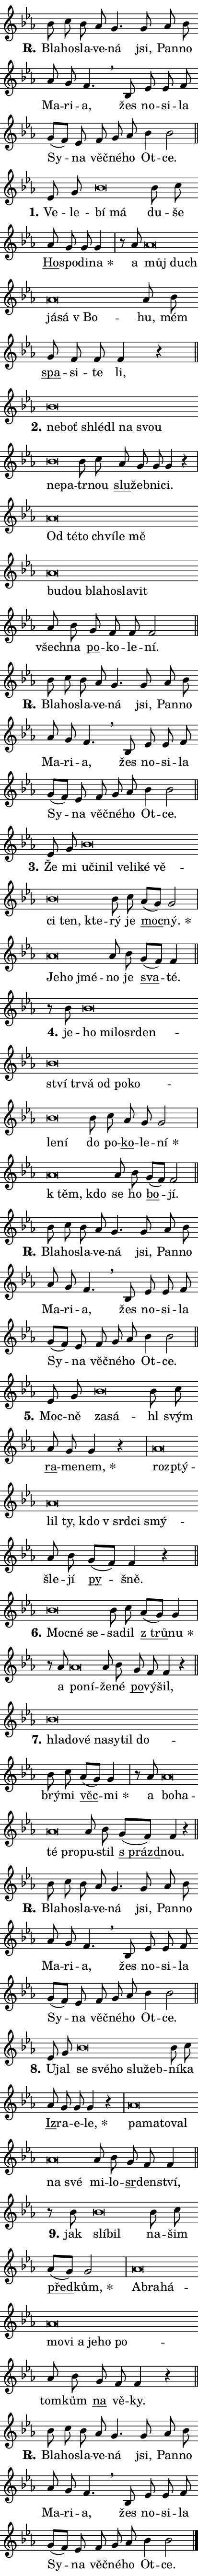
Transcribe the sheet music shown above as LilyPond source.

\version "2.22.1"
\header { tagline = "" }
\paper {
  indent = 0\cm
  top-margin = 0\cm
  right-margin = 0\cm
  bottom-margin = 0\cm
  left-margin = 0\cm
  paper-width = 7\cm
  page-breaking = #ly:one-page-breaking
  system-system-spacing.basic-distance = #11
  score-system-spacing.basic-distance = #11
  ragged-last = ##f
}


%% Author: Thomas Morley
%% https://lists.gnu.org/archive/html/lilypond-user/2020-05/msg00002.html
#(define (line-position grob)
"Returns position of @var[grob} in current system:
   @code{'start}, if at first time-step
   @code{'end}, if at last time-step
   @code{'middle} otherwise
"
  (let* ((col (ly:item-get-column grob))
         (ln (ly:grob-object col 'left-neighbor))
         (rn (ly:grob-object col 'right-neighbor))
         (col-to-check-left (if (ly:grob? ln) ln col))
         (col-to-check-right (if (ly:grob? rn) rn col))
         (break-dir-left
           (and
             (ly:grob-property col-to-check-left 'non-musical #f)
             (ly:item-break-dir col-to-check-left)))
         (break-dir-right
           (and
             (ly:grob-property col-to-check-right 'non-musical #f)
             (ly:item-break-dir col-to-check-right))))
        (cond ((eqv? 1 break-dir-left) 'start)
              ((eqv? -1 break-dir-right) 'end)
              (else 'middle))))

#(define (tranparent-at-line-position vctor)
  (lambda (grob)
  "Relying on @code{line-position} select the relevant enry from @var{vctor}.
Used to determine transparency,"
    (case (line-position grob)
      ((end) (not (vector-ref vctor 0)))
      ((middle) (not (vector-ref vctor 1)))
      ((start) (not (vector-ref vctor 2))))))

noteHeadBreakVisibility =
#(define-music-function (break-visibility)(vector?)
"Makes @code{NoteHead}s transparent relying on @var{break-visibility}"
#{
  \override NoteHead.transparent =
    #(tranparent-at-line-position break-visibility)
#})

#(define delete-ledgers-for-transparent-note-heads
  (lambda (grob)
    "Reads whether a @code{NoteHead} is transparent.
If so this @code{NoteHead} is removed from @code{'note-heads} from
@var{grob}, which is supposed to be @code{LedgerLineSpanner}.
As a result ledgers are not printed for this @code{NoteHead}"
    (let* ((nhds-array (ly:grob-object grob 'note-heads))
           (nhds-list
             (if (ly:grob-array? nhds-array)
                 (ly:grob-array->list nhds-array)
                 '()))
           ;; Relies on the transparent-property being done before
           ;; Staff.LedgerLineSpanner.after-line-breaking is executed.
           ;; This is fragile ...
           (to-keep
             (remove
               (lambda (nhd)
                 (ly:grob-property nhd 'transparent #f))
               nhds-list)))
      ;; TODO find a better method to iterate over grob-arrays, similiar
      ;; to filter/remove etc for lists
      ;; For now rebuilt from scratch
      (set! (ly:grob-object grob 'note-heads)  '())
      (for-each
        (lambda (nhd)
          (ly:pointer-group-interface::add-grob grob 'note-heads nhd))
        to-keep))))

hideNotes = {
  \noteHeadBreakVisibility #begin-of-line-visible
}
unHideNotes = {
  \noteHeadBreakVisibility #all-visible
}

% work-around for resetting accidentals
% https://lilypond.org/doc/v2.23/Documentation/notation/displaying-rhythms#unmetered-music
cadenzaMeasure = {
  \cadenzaOff
  \partial 1024 s1024
  \cadenzaOn
}

#(define-markup-command (accent layout props text) (markup?)
  "Underline accented syllable"
  (interpret-markup layout props
    #{\markup \override #'(offset . 4.3) \underline { #text }#}))

responsum = \markup \concat {
  "R" \hspace #-1.05 \path #0.1 #'((moveto 0 0.07) (lineto 0.9 0.8)) \hspace #0.05 "."
}

\layout {
    \context {
        \Staff
        \remove "Time_signature_engraver"
        \override LedgerLineSpanner.after-line-breaking = #delete-ledgers-for-transparent-note-heads
    }
    \context {
        \Voice {
            \override NoteHead.output-attributes = #'((class . "notehead"))
            \override Hairpin.height = #0.55
        }
    }
    \context {
        \Lyrics {
            \override StanzaNumber.output-attributes = #'((class . "stanzanumber"))
            \override LyricSpace.minimum-distance = #0.9
            \override LyricText.font-name = #"TeX Gyre Schola"
            \override LyricText.font-size = 1
            \override StanzaNumber.font-name = #"TeX Gyre Schola Bold"
            \override StanzaNumber.font-size = 1
        }
    }
}

% magnetic-lyrics.ily
%
%   written by
%     Jean Abou Samra <jean@abou-samra.fr>
%     Werner Lemberg <wl@gnu.org>
%
%   adapted by
%     Jiri Hon <jiri.hon@gmail.com>
%
% Version 2022-Apr-15

% https://www.mail-archive.com/lilypond-user@gnu.org/msg149350.html

#(define (Left_hyphen_pointer_engraver context)
   "Collect syllable-hyphen-syllable occurrences in lyrics and store
them in properties.  This engraver only looks to the left.  For
example, if the lyrics input is @code{foo -- bar}, it does the
following.

@itemize @bullet
@item
Set the @code{text} property of the @code{LyricHyphen} grob between
@q{foo} and @q{bar} to @code{foo}.

@item
Set the @code{left-hyphen} property of the @code{LyricText} grob with
text @q{foo} to the @code{LyricHyphen} grob between @q{foo} and
@q{bar}.
@end itemize

Use this auxiliary engraver in combination with the
@code{lyric-@/text::@/apply-@/magnetic-@/offset!} hook."
   (let ((hyphen #f)
         (text #f))
     (make-engraver
      (acknowledgers
       ((lyric-syllable-interface engraver grob source-engraver)
        (set! text grob)))
      (end-acknowledgers
       ((lyric-hyphen-interface engraver grob source-engraver)
        ;(when (not (grob::has-interface grob 'lyric-space-interface))
          (set! hyphen grob)));)
      ((stop-translation-timestep engraver)
       (when (and text hyphen)
         (ly:grob-set-object! text 'left-hyphen hyphen))
       (set! text #f)
       (set! hyphen #f)))))

#(define (lyric-text::apply-magnetic-offset! grob)
   "If the space between two syllables is less than the value in
property @code{LyricText@/.details@/.squash-threshold}, move the right
syllable to the left so that it gets concatenated with the left
syllable.

Use this function as a hook for
@code{LyricText@/.after-@/line-@/breaking} if the
@code{Left_@/hyphen_@/pointer_@/engraver} is active."
   (let ((hyphen (ly:grob-object grob 'left-hyphen #f)))
     (when hyphen
       (let ((left-text (ly:spanner-bound hyphen LEFT)))
         (when (grob::has-interface left-text 'lyric-syllable-interface)
           (let* ((common (ly:grob-common-refpoint grob left-text X))
                  (this-x-ext (ly:grob-extent grob common X))
                  (left-x-ext
                   (begin
                     ;; Trigger magnetism for left-text.
                     (ly:grob-property left-text 'after-line-breaking)
                     (ly:grob-extent left-text common X)))
                  ;; `delta` is the gap width between two syllables.
                  (delta (- (interval-start this-x-ext)
                            (interval-end left-x-ext)))
                  (details (ly:grob-property grob 'details))
                  (threshold (assoc-get 'squash-threshold details 0.2)))
             (when (< delta threshold)
               (let* (;; We have to manipulate the input text so that
                      ;; ligatures crossing syllable boundaries are not
                      ;; disabled.  For languages based on the Latin
                      ;; script this is essentially a beautification.
                      ;; However, for non-Western scripts it can be a
                      ;; necessity.
                      (lt (ly:grob-property left-text 'text))
                      (rt (ly:grob-property grob 'text))
                      (is-space (grob::has-interface hyphen 'lyric-space-interface))
                      (space (if is-space " " ""))
                      (space-markup (grob-interpret-markup grob " "))
                      (space-size (interval-length (ly:stencil-extent space-markup X)))
                      (extra-delta (if is-space space-size 0))
                      ;; Append new syllable.
                      (ltrt-space (if (and (string? lt) (string? rt))
                                (string-append lt space rt)
                                (make-concat-markup (list lt space rt))))
                      ;; Right-align `ltrt` to the right side.
                      (ltrt-space-markup (grob-interpret-markup
                               grob
                               (make-translate-markup
                                (cons (interval-length this-x-ext) 0)
                                (make-right-align-markup ltrt-space)))))
                 (begin
                   ;; Don't print `left-text`.
                   (ly:grob-set-property! left-text 'stencil #f)
                   ;; Set text and stencil (which holds all collected
                   ;; syllables so far) and shift it to the left.
                   (ly:grob-set-property! grob 'text ltrt-space)
                   (ly:grob-set-property! grob 'stencil ltrt-space-markup)
                   (ly:grob-translate-axis! grob (- (- delta extra-delta)) X))))))))))


#(define (lyric-hyphen::displace-bounds-first grob)
   ;; Make very sure this callback isn't triggered too early.
   (let ((left (ly:spanner-bound grob LEFT))
         (right (ly:spanner-bound grob RIGHT)))
     (ly:grob-property left 'after-line-breaking)
     (ly:grob-property right 'after-line-breaking)
     (ly:lyric-hyphen::print grob)))

squashThreshold = #0.4

\layout {
  \context {
    \Lyrics
    \consists #Left_hyphen_pointer_engraver
    \override LyricText.after-line-breaking =
      #lyric-text::apply-magnetic-offset!
    \override LyricHyphen.stencil = #lyric-hyphen::displace-bounds-first
    \override LyricText.details.squash-threshold = \squashThreshold
    \override LyricHyphen.minimum-distance = 0
    \override LyricHyphen.minimum-length = \squashThreshold
  }
}

squash = \override LyricText.details.squash-threshold = 9999
unSquash = \override LyricText.details.squash-threshold = \squashThreshold

left = \override LyricText.self-alignment-X = #LEFT
unLeft = \revert LyricText.self-alignment-X

starOffset = #(lambda (grob) 
                (let ((x_offset (ly:self-alignment-interface::aligned-on-x-parent grob)))
                  (if (= x_offset 0) 0 (+ x_offset 1.2))))

star = #(define-music-function (syllable)(string?)
"Append star separator at the end of a syllable"
#{
  \once \override LyricText.X-offset = #starOffset
  \lyricmode { \markup {
    #syllable
    \override #'((font-name . "TeX Gyre Schola Bold")) \hspace #0.2 \lower #0.65 \larger "*"
  } }
#})

starAccent = #(define-music-function (syllable)(string?)
"Append star separator at the end of a syllable and make accent"
#{
  \once \override LyricText.X-offset = #starOffset
  \lyricmode { \markup {
    \accent #syllable
    \override #'((font-name . "TeX Gyre Schola Bold")) \hspace #0.2 \lower #0.65 \larger "*"
  } }
#})

breath = #(define-music-function (syllable)(string?)
"Append breathing indicator at the end of a syllable"
#{
  \lyricmode { \markup { #syllable "+" } }
#})

optionalBreath = #(define-music-function (syllable)(string?)
"Append optional breathing indicator at the end of a syllable"
#{
  \lyricmode { \markup { #syllable "(+)" } }
#})


\score {
    <<
        \new Voice = "melody" { \cadenzaOn \key es \major \relative { bes'8 c bes as g4. \bar "" g8 as bes \bar "" as g f4. \breathe \bar "" bes,8 es es f \bar "" g[( f)] es \bar "" f g as \bar "" bes4 bes2 \cadenzaMeasure \bar "||" \break }
\relative { es'8 g bes\breve*1/16 \hideNotes \breve*1/16 \bar "" \unHideNotes bes8 c \bar "" as g g g4 \cadenzaMeasure \bar "|" r8 as8 as\breve*1/16 \hideNotes \breve*1/16 \bar "" \breve*1/16 \bar "" \breve*1/16 \breve*1/16 \bar "" \unHideNotes as8 bes \bar "" g f f f4 r \cadenzaMeasure \bar "||" \break }
\relative { bes'\breve*1/16 \hideNotes \breve*1/16 \bar "" \breve*1/16 \bar "" \breve*1/16 \bar "" \breve*1/16 \bar "" \breve*1/16 \bar "" \breve*1/16 \breve*1/16 \bar "" \unHideNotes bes8 c \bar "" as g g g4 r \cadenzaMeasure \bar "|" as\breve*1/16 \hideNotes \breve*1/16 \bar "" \breve*1/16 \bar "" \breve*1/16 \bar "" \breve*1/16 \bar "" \breve*1/16 \bar "" \breve*1/16 \bar "" \breve*1/16 \bar "" \breve*1/16 \bar "" \breve*1/16 \bar "" \breve*1/16 \breve*1/16 \bar "" \unHideNotes as8 bes \bar "" g f f f2 \cadenzaMeasure \bar "||" \break }
\relative { bes'8 c bes as g4. \bar "" g8 as bes \bar "" as g f4. \breathe \bar "" bes,8 es es f \bar "" g[( f)] es \bar "" f g as \bar "" bes4 bes2 \cadenzaMeasure \bar "||" \break }
\relative { es'8 g bes\breve*1/16 \hideNotes \breve*1/16 \bar "" \breve*1/16 \bar "" \breve*1/16 \bar "" \breve*1/16 \bar "" \breve*1/16 \bar "" \breve*1/16 \bar "" \breve*1/16 \bar "" \breve*1/16 \breve*1/16 \bar "" \unHideNotes bes8 c \bar "" as[( g)] g2 \cadenzaMeasure \bar "|" as\breve*1/16 \hideNotes \breve*1/16 \breve*1/16 \bar "" \unHideNotes as8 bes \bar "" g[( f)] f4 \cadenzaMeasure \bar "||" \break }
\relative { r8 bes' bes\breve*1/16 \hideNotes \breve*1/16 \bar "" \breve*1/16 \bar "" \breve*1/16 \bar "" \breve*1/16 \bar "" \breve*1/16 \bar "" \breve*1/16 \bar "" \breve*1/16 \bar "" \breve*1/16 \bar "" \breve*1/16 \bar "" \breve*1/16 \bar "" \breve*1/16 \breve*1/16 \bar "" \unHideNotes bes8 c \bar "" as g g2 \cadenzaMeasure \bar "|" as\breve*1/16 \hideNotes \breve*1/16 \bar "" \unHideNotes as8 bes \bar "" g[( f)] f2 \cadenzaMeasure \bar "||" \break }
\relative { bes'8 c bes as g4. \bar "" g8 as bes \bar "" as g f4. \breathe \bar "" bes,8 es es f \bar "" g[( f)] es \bar "" f g as \bar "" bes4 bes2 \cadenzaMeasure \bar "||" \break }
\relative { es'8 g bes\breve*1/16 \hideNotes \breve*1/16 \bar "" \unHideNotes bes8 c \bar "" as g g4 r \cadenzaMeasure \bar "|" as\breve*1/16 \hideNotes \breve*1/16 \bar "" \breve*1/16 \bar "" \breve*1/16 \bar "" \breve*1/16 \bar "" \breve*1/16 \bar "" \breve*1/16 \breve*1/16 \bar "" \unHideNotes as8 bes \bar "" g[( f)] f4 r \cadenzaMeasure \bar "||" \break }
\relative { bes'\breve*1/16 \hideNotes \breve*1/16 \breve*1/16 \bar "" \unHideNotes bes8 c \bar "" as[( g)] g4 \cadenzaMeasure \bar "|" r8 as8 as\breve*1/16 \hideNotes \breve*1/16 \bar "" \unHideNotes as8 bes \bar "" g f f4 r \cadenzaMeasure \bar "||" \break }
\relative { bes'\breve*1/16 \hideNotes \breve*1/16 \bar "" \breve*1/16 \bar "" \breve*1/16 \bar "" \breve*1/16 \bar "" \breve*1/16 \breve*1/16 \bar "" \unHideNotes bes8 c \bar "" as[( g)] g4 \cadenzaMeasure \bar "|" r8 as8 as\breve*1/16 \hideNotes \breve*1/16 \bar "" \breve*1/16 \breve*1/16 \bar "" \unHideNotes as8 bes \bar "" g[( f)] f4 r \cadenzaMeasure \bar "||" \break }
\relative { bes'8 c bes as g4. \bar "" g8 as bes \bar "" as g f4. \breathe \bar "" bes,8 es es f \bar "" g[( f)] es \bar "" f g as \bar "" bes4 bes2 \cadenzaMeasure \bar "||" \break }
\relative { es'8 g bes\breve*1/16 \hideNotes \breve*1/16 \bar "" \breve*1/16 \bar "" \breve*1/16 \breve*1/16 \bar "" \unHideNotes bes8 c \bar "" as g g g4 r \cadenzaMeasure \bar "|" as\breve*1/16 \hideNotes \breve*1/16 \bar "" \breve*1/16 \bar "" \breve*1/16 \bar "" \breve*1/16 \breve*1/16 \bar "" \unHideNotes as8 bes \bar "" g f f4 \cadenzaMeasure \bar "||" \break }
\relative { r8 bes' bes\breve*1/16 \hideNotes \breve*1/16 \bar "" \unHideNotes bes8 c \bar "" as[( g)] g2 \cadenzaMeasure \bar "|" as\breve*1/16 \hideNotes \breve*1/16 \bar "" \breve*1/16 \bar "" \breve*1/16 \bar "" \breve*1/16 \bar "" \breve*1/16 \bar "" \breve*1/16 \bar "" \breve*1/16 \breve*1/16 \bar "" \unHideNotes as8 bes \bar "" g f f4 r \cadenzaMeasure \bar "||" \break }
\relative { bes'8 c bes as g4. \bar "" g8 as bes \bar "" as g f4. \breathe \bar "" bes,8 es es f \bar "" g[( f)] es \bar "" f g as \bar "" bes4 bes2 \cadenzaMeasure \bar "||" \break } \bar "|." }
        \new Lyrics \lyricsto "melody" { \lyricmode { \set stanza = \responsum
Bla -- ho -- sla -- ve -- ná jsi, Pan -- no Ma -- ri -- a, žes no -- si -- la Sy -- na věč -- né -- ho Ot -- ce.
\set stanza = "1."
Ve -- le -- \left bí \squash má \unLeft \unSquash du -- še \markup \accent Ho -- spo -- di -- \star na a \left můj \squash duch já -- sá "v Bo" -- \unLeft \unSquash hu, mém \markup \accent spa -- si -- te li,
\set stanza = "2."
\left ne -- \squash boť shlé -- dl na svou ne -- pa -- \unLeft \unSquash tr -- nou \markup \accent slu -- žeb -- ni -- ci.
\left Od \squash té -- to chví -- le mě bu -- dou bla -- ho -- sla -- vit \unLeft \unSquash všech -- na \markup \accent po -- ko -- le -- ní.
\set stanza = \responsum
Bla -- ho -- sla -- ve -- ná jsi, Pan -- no Ma -- ri -- a, žes no -- si -- la Sy -- na věč -- né -- ho Ot -- ce.
\set stanza = "3."
Že mi \left u -- \squash či -- nil ve -- li -- ké vě -- ci ten, kte -- \unLeft \unSquash rý je \markup \accent moc -- \star ný. \left Je -- \squash ho jmé -- \unLeft \unSquash no je \markup \accent sva -- té.
\set stanza = "4."
je -- \left ho \squash mi -- lo -- sr -- den -- ství tr -- vá od po -- ko -- le -- ní \unLeft \unSquash do po -- \markup \accent ko -- le -- \star ní \left "k těm," \squash kdo \unLeft \unSquash se ho \markup \accent bo -- jí.
\set stanza = \responsum
Bla -- ho -- sla -- ve -- ná jsi, Pan -- no Ma -- ri -- a, žes no -- si -- la Sy -- na věč -- né -- ho Ot -- ce.
\set stanza = "5."
Moc -- ně \left za -- \squash sá -- \unLeft \unSquash hl svým \markup \accent ra -- me -- \star nem, \left roz -- \squash ptý -- lil ty, kdo "v srd" -- ci smý -- \unLeft \unSquash šle -- jí \markup \accent py -- šně.
\set stanza = "6."
\left Moc -- \squash né se -- \unLeft \unSquash sa -- dil \markup \accent "z trů" -- \star nu a \left po -- \squash ní -- \unLeft \unSquash že -- né \markup \accent po -- vý -- šil,
\set stanza = "7."
\left hla -- \squash do -- vé na -- sy -- til do -- \unLeft \unSquash brý -- mi \markup \accent věc -- \star mi a \left bo -- \squash ha -- té pro -- \unLeft \unSquash pu -- stil \markup \accent "s prázd" -- nou.
\set stanza = \responsum
Bla -- ho -- sla -- ve -- ná jsi, Pan -- no Ma -- ri -- a, žes no -- si -- la Sy -- na věč -- né -- ho Ot -- ce.
\set stanza = "8."
U -- jal \left se \squash své -- ho slu -- žeb -- \unLeft \unSquash ní -- ka \markup \accent Iz -- ra -- e -- \star le, \left pa -- \squash ma -- to -- val na své \unLeft \unSquash mi -- lo -- \markup \accent sr -- den -- ství,
\set stanza = "9."
jak \left slí -- \squash bil \unLeft \unSquash na -- šim \markup \accent před -- \star kům, \left Ab -- \squash ra -- há -- mo -- vi a je -- ho po -- \unLeft \unSquash tom -- kům \markup \accent na vě -- ky.
\set stanza = \responsum
Bla -- ho -- sla -- ve -- ná jsi, Pan -- no Ma -- ri -- a, žes no -- si -- la Sy -- na věč -- né -- ho Ot -- ce. } }
    >>
    \layout {}
}
